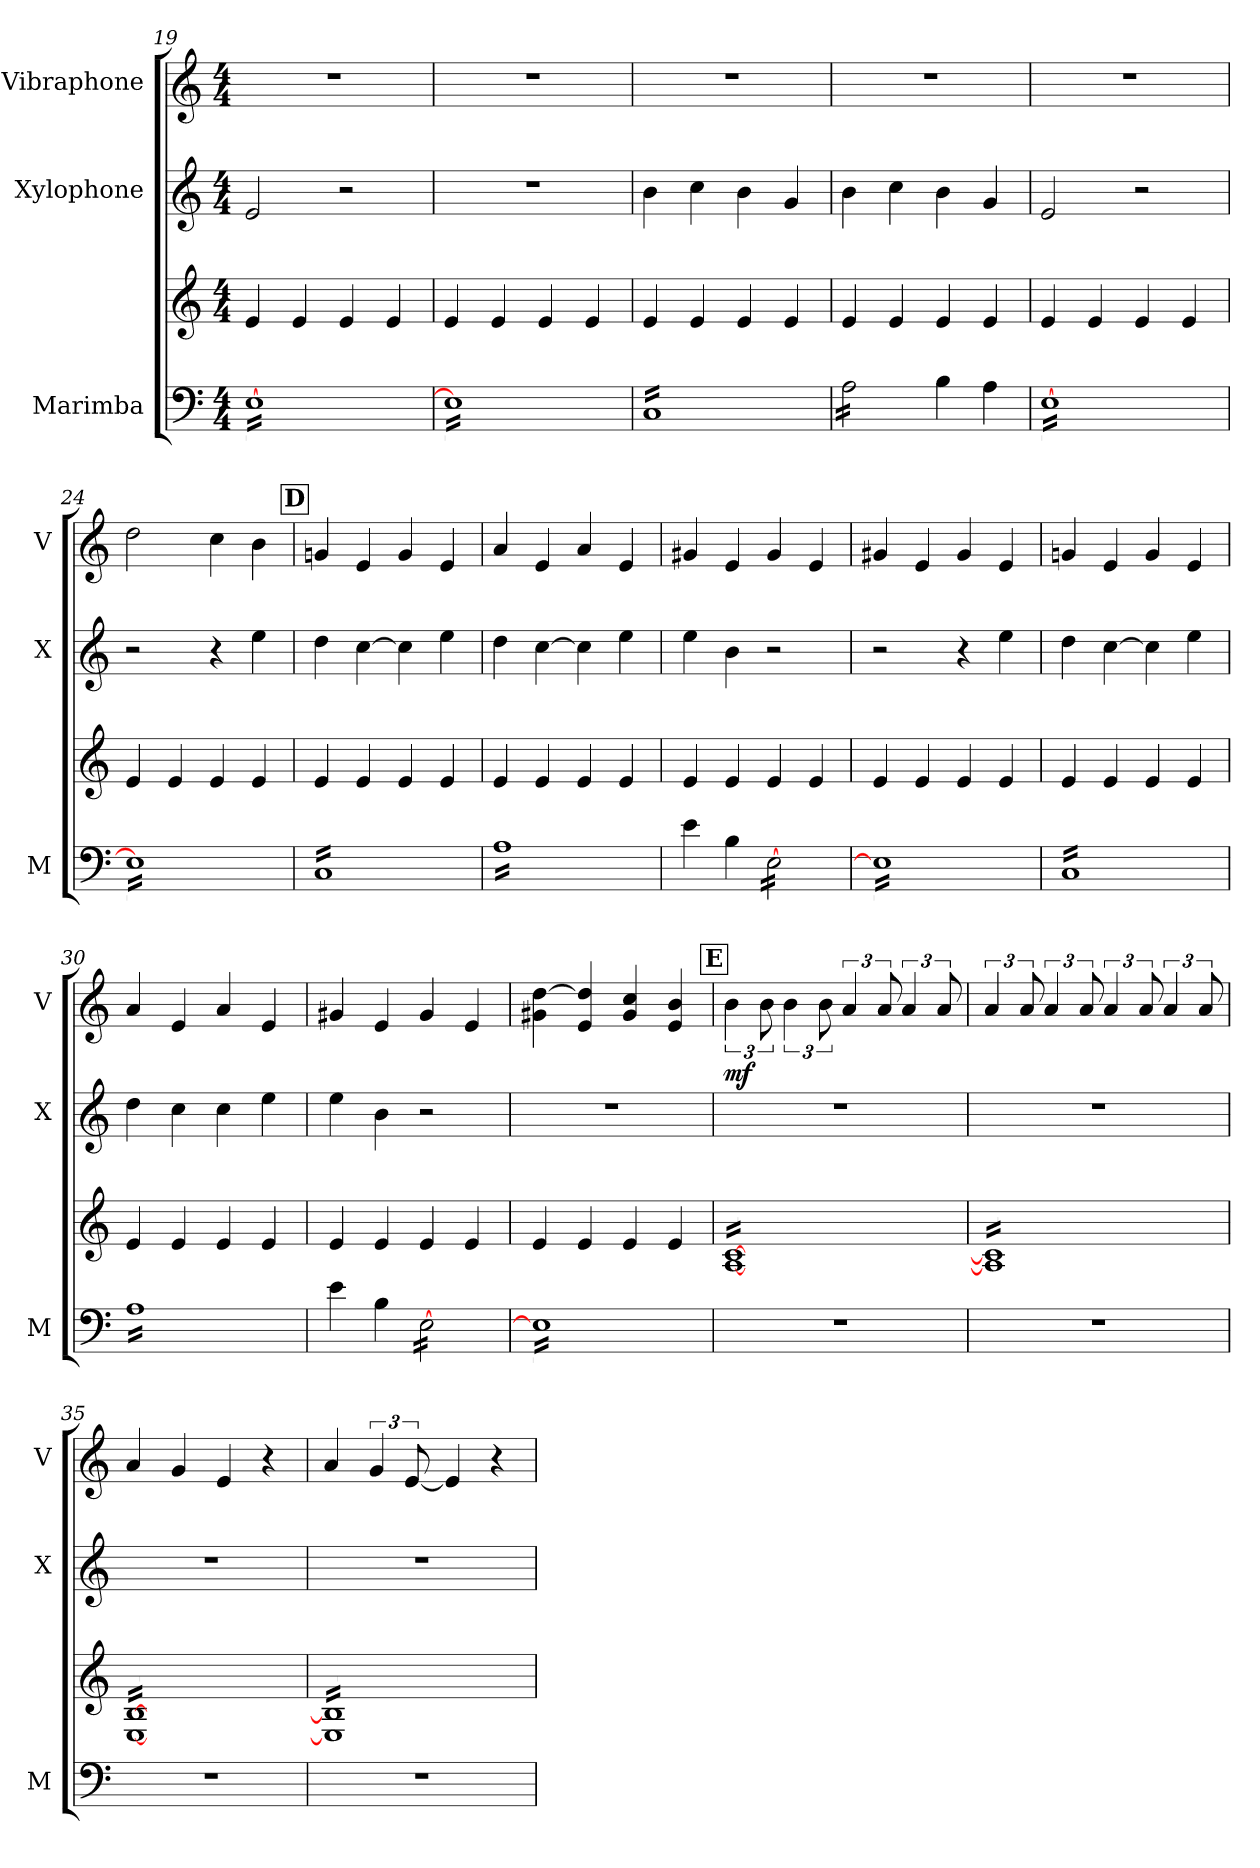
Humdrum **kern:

**kern	**kern	**kern	**kern	**dynam
*part3	*part3	*part2	*part1	*part1
*staff4	*staff3	*staff2	*staff1	*staff1
*I"Marimba	*	*I"Xylophone	*I"Vibraphone	*
*I'M	*	*I'X	*I'V	*
*clefF4	*clefG2	*clefG2	*clefG2	*
*	*	*ITrd-7c-12	*	*
*k[]	*k[]	*k[]	*k[]	*
*M4/4	*M4/4	*M4/4	*M4/4	*
=19	=19	=19	=19	=19
*tremolo	*	*	*	*
[16ELL	4e/	2ee/	1r	.
16E	.	.	.	.
16E	.	.	.	.
16E	.	.	.	.
16E	4e/	.	.	.
16E	.	.	.	.
16E	.	.	.	.
16E	.	.	.	.
16E	4e/	2r	.	.
16E	.	.	.	.
16E	.	.	.	.
16E	.	.	.	.
16E	4e/	.	.	.
16E	.	.	.	.
16E	.	.	.	.
16EJJ	.	.	.	.
=20	=20	=20	=20	=20
16E]LL	4e/	1r	1r	.
16E	.	.	.	.
16E	.	.	.	.
16E	.	.	.	.
16E	4e/	.	.	.
16E	.	.	.	.
16E	.	.	.	.
16E	.	.	.	.
16E	4e/	.	.	.
16E	.	.	.	.
16E	.	.	.	.
16E	.	.	.	.
16E	4e/	.	.	.
16E	.	.	.	.
16E	.	.	.	.
16EJJ	.	.	.	.
=21	=21	=21	=21	=21
16CLL	4e/	4bb\	1r	.
16C	.	.	.	.
16C	.	.	.	.
16C	.	.	.	.
16C	4e/	4ccc\	.	.
16C	.	.	.	.
16C	.	.	.	.
16C	.	.	.	.
16C	4e/	4bb\	.	.
16C	.	.	.	.
16C	.	.	.	.
16C	.	.	.	.
16C	4e/	4gg/	.	.
16C	.	.	.	.
16C	.	.	.	.
16CJJ	.	.	.	.
=22	=22	=22	=22	=22
16A\LL	4e/	4bb\	1r	.
16A\	.	.	.	.
16A\	.	.	.	.
16A\	.	.	.	.
16A\	4e/	4ccc\	.	.
16A\	.	.	.	.
16A\	.	.	.	.
16A\JJ	.	.	.	.
*Xtremolo	*	*	*	*
4B\	4e/	4bb\	.	.
4A\	4e/	4gg/	.	.
=23	=23	=23	=23	=23
*tremolo	*	*	*	*
[16ELL	4e/	2ee/	1r	.
16E	.	.	.	.
16E	.	.	.	.
16E	.	.	.	.
16E	4e/	.	.	.
16E	.	.	.	.
16E	.	.	.	.
16E	.	.	.	.
16E	4e/	2r	.	.
16E	.	.	.	.
16E	.	.	.	.
16E	.	.	.	.
16E	4e/	.	.	.
16E	.	.	.	.
16E	.	.	.	.
16EJJ	.	.	.	.
=24	=24	=24	=24	=24
16E]LL	4e/	2r	2dd\	.
16E	.	.	.	.
16E	.	.	.	.
16E	.	.	.	.
16E	4e/	.	.	.
16E	.	.	.	.
16E	.	.	.	.
16E	.	.	.	.
16E	4e/	4r	4cc\	.
16E	.	.	.	.
16E	.	.	.	.
16E	.	.	.	.
16E	4e/	4eee\	4b\	.
16E	.	.	.	.
16E	.	.	.	.
16EJJ	.	.	.	.
!!LO:PB:g=z
!!LO:REH:place=s1:a:B:fs=14:t=D
=25	=25	=25	=25	=25
16CLL	4e/	4ddd\	4gn/	.
16C	.	.	.	.
16C	.	.	.	.
16C	.	.	.	.
16C	4e/	[4ccc\	4e/	.
16C	.	.	.	.
16C	.	.	.	.
16C	.	.	.	.
16C	4e/	4ccc\]	4g/	.
16C	.	.	.	.
16C	.	.	.	.
16C	.	.	.	.
16C	4e/	4eee\	4e/	.
16C	.	.	.	.
16C	.	.	.	.
16CJJ	.	.	.	.
=26	=26	=26	=26	=26
16ALL	4e/	4ddd\	4a/	.
16A	.	.	.	.
16A	.	.	.	.
16A	.	.	.	.
16A	4e/	[4ccc\	4e/	.
16A	.	.	.	.
16A	.	.	.	.
16A	.	.	.	.
16A	4e/	4ccc\]	4a/	.
16A	.	.	.	.
16A	.	.	.	.
16A	.	.	.	.
16A	4e/	4eee\	4e/	.
16A	.	.	.	.
16A	.	.	.	.
16AJJ	.	.	.	.
*Xtremolo	*	*	*	*
=27	=27	=27	=27	=27
4e\	4e/	4eee\	4g#X/	.
4B\	4e/	4bb\	4e/	.
*tremolo	*	*	*	*
[16E\LL	4e/	2r	4g#/	.
16E\	.	.	.	.
16E\	.	.	.	.
16E\	.	.	.	.
16E\	4e/	.	4e/	.
16E\	.	.	.	.
16E\	.	.	.	.
16E\JJ	.	.	.	.
=28	=28	=28	=28	=28
16E]LL	4e/	2r	4g#X/	.
16E	.	.	.	.
16E	.	.	.	.
16E	.	.	.	.
16E	4e/	.	4e/	.
16E	.	.	.	.
16E	.	.	.	.
16E	.	.	.	.
16E	4e/	4r	4g#/	.
16E	.	.	.	.
16E	.	.	.	.
16E	.	.	.	.
16E	4e/	4eee\	4e/	.
16E	.	.	.	.
16E	.	.	.	.
16EJJ	.	.	.	.
=29	=29	=29	=29	=29
16CLL	4e/	4ddd\	4gn/	.
16C	.	.	.	.
16C	.	.	.	.
16C	.	.	.	.
16C	4e/	[4ccc\	4e/	.
16C	.	.	.	.
16C	.	.	.	.
16C	.	.	.	.
16C	4e/	4ccc\]	4g/	.
16C	.	.	.	.
16C	.	.	.	.
16C	.	.	.	.
16C	4e/	4eee\	4e/	.
16C	.	.	.	.
16C	.	.	.	.
16CJJ	.	.	.	.
=30	=30	=30	=30	=30
16ALL	4e/	4ddd\	4a/	.
16A	.	.	.	.
16A	.	.	.	.
16A	.	.	.	.
16A	4e/	4ccc\	4e/	.
16A	.	.	.	.
16A	.	.	.	.
16A	.	.	.	.
16A	4e/	4ccc\	4a/	.
16A	.	.	.	.
16A	.	.	.	.
16A	.	.	.	.
16A	4e/	4eee\	4e/	.
16A	.	.	.	.
16A	.	.	.	.
16AJJ	.	.	.	.
*Xtremolo	*	*	*	*
=31	=31	=31	=31	=31
4e\	4e/	4eee\	4g#X/	.
4B\	4e/	4bb\	4e/	.
*tremolo	*	*	*	*
[16E\LL	4e/	2r	4g#/	.
16E\	.	.	.	.
16E\	.	.	.	.
16E\	.	.	.	.
16E\	4e/	.	4e/	.
16E\	.	.	.	.
16E\	.	.	.	.
16E\JJ	.	.	.	.
=32	=32	=32	=32	=32
16E]LL	4e/	1r	4g#X\ [4dd\	.
16E	.	.	.	.
16E	.	.	.	.
16E	.	.	.	.
16E	4e/	.	4e/ 4dd/]	.
16E	.	.	.	.
16E	.	.	.	.
16E	.	.	.	.
16E	4e/	.	4g#/ 4cc/	.
16E	.	.	.	.
16E	.	.	.	.
16E	.	.	.	.
16E	4e/	.	4e/ 4b/	.
16E	.	.	.	.
16E	.	.	.	.
16EJJ	.	.	.	.
*Xtremolo	*	*	*	*
!!LO:LB:g=z
!!LO:REH:place=s1:a:B:fs=14:t=E
=33	=33	=33	=33	=33
!	!	!	!	!LO:DY:b
*	*tremolo	*	*	*
1r	[16A [16cLL	1r	6b\	mf
.	16A 16c	.	.	.
.	16A 16c	.	.	.
.	.	.	12b\	.
.	16A 16c	.	.	.
.	16A 16c	.	6b\	.
.	16A 16c	.	.	.
.	16A 16c	.	.	.
.	.	.	12b\	.
.	16A 16c	.	.	.
.	16A 16c	.	6a/	.
.	16A 16c	.	.	.
.	16A 16c	.	.	.
.	.	.	12a/	.
.	16A 16c	.	.	.
.	16A 16c	.	6a/	.
.	16A 16c	.	.	.
.	16A 16c	.	.	.
.	.	.	12a/	.
.	16A 16cJJ	.	.	.
=34	=34	=34	=34	=34
1r	16A] 16c]LL	1r	6a/	.
.	16A 16c	.	.	.
.	16A 16c	.	.	.
.	.	.	12a/	.
.	16A 16c	.	.	.
.	16A 16c	.	6a/	.
.	16A 16c	.	.	.
.	16A 16c	.	.	.
.	.	.	12a/	.
.	16A 16c	.	.	.
.	16A 16c	.	6a/	.
.	16A 16c	.	.	.
.	16A 16c	.	.	.
.	.	.	12a/	.
.	16A 16c	.	.	.
.	16A 16c	.	6a/	.
.	16A 16c	.	.	.
.	16A 16c	.	.	.
.	.	.	12a/	.
.	16A 16cJJ	.	.	.
=35	=35	=35	=35	=35
1r	[16E [16BLL	1r	4a/	.
.	16E 16B	.	.	.
.	16E 16B	.	.	.
.	16E 16B	.	.	.
.	16E 16B	.	4g/	.
.	16E 16B	.	.	.
.	16E 16B	.	.	.
.	16E 16B	.	.	.
.	16E 16B	.	4e/	.
.	16E 16B	.	.	.
.	16E 16B	.	.	.
.	16E 16B	.	.	.
.	16E 16B	.	4r	.
.	16E 16B	.	.	.
.	16E 16B	.	.	.
.	16E 16BJJ	.	.	.
=36	=36	=36	=36	=36
1r	16E] 16B]LL	1r	4a/	.
.	16E 16B	.	.	.
.	16E 16B	.	.	.
.	16E 16B	.	.	.
.	16E 16B	.	6g/	.
.	16E 16B	.	.	.
.	16E 16B	.	.	.
.	.	.	[12e/	.
.	16E 16B	.	.	.
.	16E 16B	.	4e/]	.
.	16E 16B	.	.	.
.	16E 16B	.	.	.
.	16E 16B	.	.	.
.	16E 16B	.	4r	.
.	16E 16B	.	.	.
.	16E 16B	.	.	.
.	16E 16BJJ	.	.	.
*	*Xtremolo	*	*	*
=	=	=	=	=
*-	*-	*-	*-	*-
